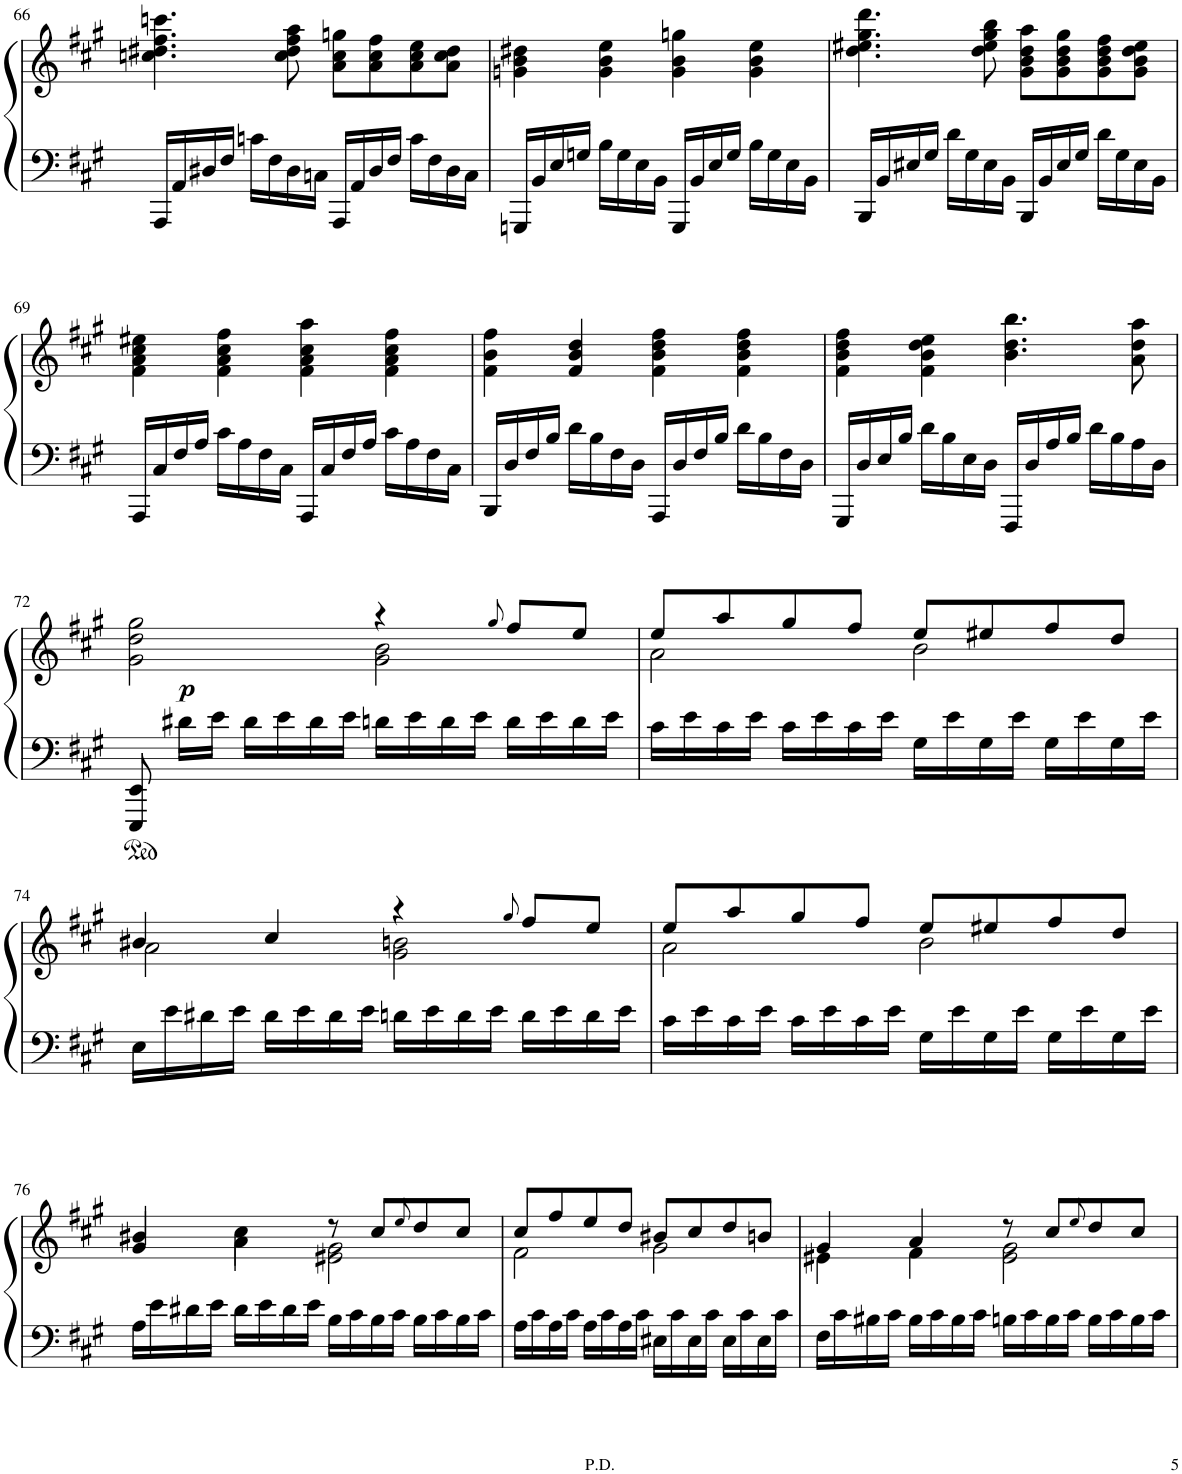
**kern	**kern	**dynam
*part1	*part1	*part1
*staff2	*staff1	*staff1/2
*I"Piano	*	*
*I'Pno.	*	*
!!LO:PB:g=z
*clefF4	*clefG2	*
*k[f#c#g#]	*k[f#c#g#]	*
*M4/4	*M4/4	*
*met(c)	*met(c)	*
=66	=66	=66
16AAA/LL	4.ccn\ 4.dd#X\ 4.ff#\ 4.cccn\	.
16AA/	.	.
16D#X/	.	.
16F#/JJ	.	.
16cn\LL	.	.
16F#\	.	.
16D#\	8cc\ 8dd#\ 8ff#\ 8aa\	.
16Cn\JJ	.	.
16AAA/LL	8a\ 8cc\ 8ggn\L	.
16AA/	.	.
16D#/	8a\ 8cc\ 8ff#\	.
16F#/JJ	.	.
16c\LL	8a\ 8cc\ 8ee\	.
16F#\	.	.
16D#\	8a\ 8cc\ 8dd#\J	.
16C\JJ	.	.
=67	=67	=67
16GGGn/LL	4gn\ 4b\ 4dd#X\	.
16BB/	.	.
16E/	.	.
16Gn/JJ	.	.
16B\LL	4g\ 4b\ 4ee\	.
16G\	.	.
16E\	.	.
16BB\JJ	.	.
16GGG/LL	4g\ 4b\ 4ggn\	.
16BB/	.	.
16E/	.	.
16G/JJ	.	.
16B\LL	4g\ 4b\ 4ee\	.
16G\	.	.
16E\	.	.
16BB\JJ	.	.
=68	=68	=68
16BBB/LL	4.dd\ 4.ee#X\ 4.gg#\ 4.ddd\	.
16BB/	.	.
16E#X/	.	.
16G#/JJ	.	.
16d\LL	.	.
16G#\	.	.
16E#\	8dd\ 8ee#\ 8gg#\ 8bb\	.
16BB\JJ	.	.
16BBB/LL	8g#\ 8b\ 8dd\ 8aa\L	.
16BB/	.	.
16E#/	8g#\ 8b\ 8dd\ 8gg#\	.
16G#/JJ	.	.
16d\LL	8g#\ 8b\ 8dd\ 8ff#\	.
16G#\	.	.
16E#\	8g#\ 8b\ 8dd\ 8ee#\J	.
16BB\JJ	.	.
!!LO:LB:g=z
=69	=69	=69
16AAA/LL	4f#\ 4a\ 4cc#\ 4ee#X\	.
16C#/	.	.
16F#/	.	.
16A/JJ	.	.
16c#\LL	4f#\ 4a\ 4cc#\ 4ff#\	.
16A\	.	.
16F#\	.	.
16C#\JJ	.	.
16AAA/LL	4f#\ 4a\ 4cc#\ 4aa\	.
16C#/	.	.
16F#/	.	.
16A/JJ	.	.
16c#\LL	4f#\ 4a\ 4cc#\ 4ff#\	.
16A\	.	.
16F#\	.	.
16C#\JJ	.	.
=70	=70	=70
16BBB/LL	4f#\ 4b\ 4ff#\	.
16D/	.	.
16F#/	.	.
16B/JJ	.	.
16d\LL	4f#/ 4b/ 4dd/	.
16B\	.	.
16F#\	.	.
16D\JJ	.	.
16AAA/LL	4f#\ 4b\ 4dd\ 4ff#\	.
16D/	.	.
16F#/	.	.
16B/JJ	.	.
16d\LL	4f#\ 4b\ 4dd\ 4ff#\	.
16B\	.	.
16F#\	.	.
16D\JJ	.	.
=71	=71	=71
16GGG#/LL	4f#\ 4b\ 4dd\ 4ff#\	.
16D/	.	.
16E/	.	.
16B/JJ	.	.
16d\LL	4f#\ 4b\ 4dd\ 4ee\	.
16B\	.	.
16E\	.	.
16D\JJ	.	.
16FFF#/LL	4.b\ 4.dd\ 4.bb\	.
16D/	.	.
16A/	.	.
16B/JJ	.	.
16d\LL	.	.
16B\	.	.
16A\	8a\ 8dd\ 8aa\	.
16D\JJ	.	.
!!LO:LB:g=z
=72	=72	=72
*	*^	*
8EEE/ 8EE/	2g#\ 2dd\ 2gg#\	2ryy	.
!	!	!	!LO:DY:a=2
16d#X\LL	.	.	p
16e\JJ	.	.	.
16d#\LL	.	.	.
16e\	.	.	.
16d#\	.	.	.
16e\JJ	.	.	.
16dn\LL	4r	2g#\ 2b\	.
16e\	.	.	.
16d\	.	.	.
16e\JJ	.	.	.
.	8qgg#/	.	.
16d\LL	8ff#/L	.	.
16e\	.	.	.
16d\	8ee/J	.	.
16e\JJ	.	.	.
=73	=73	=73	=73
16c#\LL	8ee/L	2a\	.
16e\	.	.	.
16c#\	8aa/	.	.
16e\JJ	.	.	.
16c#\LL	8gg#/	.	.
16e\	.	.	.
16c#\	8ff#/J	.	.
16e\JJ	.	.	.
16G#\LL	8ee/L	2b\	.
16e\	.	.	.
16G#\	8ee#X/	.	.
16e\JJ	.	.	.
16G#\LL	8ff#/	.	.
16e\	.	.	.
16G#\	8dd/J	.	.
16e\JJ	.	.	.
!!LO:LB:g=z	!!
=74	=74	=74	=74
16E\LL	4b#X/	2a\	.
16e\	.	.	.
16d#X\	.	.	.
16e\JJ	.	.	.
16d#\LL	4cc#/	.	.
16e\	.	.	.
16d#\	.	.	.
16e\JJ	.	.	.
16dn\LL	4r	2g#\ 2bn\	.
16e\	.	.	.
16d\	.	.	.
16e\JJ	.	.	.
.	8qgg#/	.	.
16d\LL	8ff#/L	.	.
16e\	.	.	.
16d\	8ee/J	.	.
16e\JJ	.	.	.
=75	=75	=75	=75
16c#\LL	8ee/L	2a\	.
16e\	.	.	.
16c#\	8aa/	.	.
16e\JJ	.	.	.
16c#\LL	8gg#/	.	.
16e\	.	.	.
16c#\	8ff#/J	.	.
16e\JJ	.	.	.
16G#\LL	8ee/L	2b\	.
16e\	.	.	.
16G#\	8ee#X/	.	.
16e\JJ	.	.	.
16G#\LL	8ff#/	.	.
16e\	.	.	.
16G#\	8dd/J	.	.
16e\JJ	.	.	.
!!LO:LB:g=z	!!
=76	=76	=76	=76
16A\LL	4b#X/	4g#/	.
16e\	.	.	.
16d#X\	.	.	.
16e\JJ	.	.	.
16d#\LL	4cc#\	4a\	.
16e\	.	.	.
16d#\	.	.	.
16e\JJ	.	.	.
16B\LL	8r	2e#X\ 2g#\	.
16c#\	.	.	.
16B\	8cc#/L	.	.
16c#\JJ	.	.	.
.	8qee/	.	.
16B\LL	8dd/	.	.
16c#\	.	.	.
16B\	8cc#/J	.	.
16c#\JJ	.	.	.
=77	=77	=77	=77
16A\LL	8cc#/L	2f#\	.
16c#\	.	.	.
16A\	8ff#/	.	.
16c#\JJ	.	.	.
16A\LL	8ee/	.	.
16c#\	.	.	.
16A\	8dd/J	.	.
16c#\JJ	.	.	.
16E#X\LL	8b#X/L	2g#\	.
16c#\	.	.	.
16E#\	8cc#/	.	.
16c#\JJ	.	.	.
16E#\LL	8dd/	.	.
16c#\	.	.	.
16E#\	8bn/J	.	.
16c#\JJ	.	.	.
=78	=78	=78	=78
16F#\LL	4g#/	4e#X\	.
16c#\	.	.	.
16B#X\	.	.	.
16c#\JJ	.	.	.
16B#\LL	4a/	4f#\	.
16c#\	.	.	.
16B#\	.	.	.
16c#\JJ	.	.	.
16Bn\LL	8r	2e#\ 2g#\	.
16c#\	.	.	.
16B\	8cc#/L	.	.
16c#\JJ	.	.	.
.	8qee/	.	.
16B\LL	8dd/	.	.
16c#\	.	.	.
16B\	8cc#/J	.	.
16c#\JJ	.	.	.
*	*v	*v	*
=	=	=
*-	*-	*-
